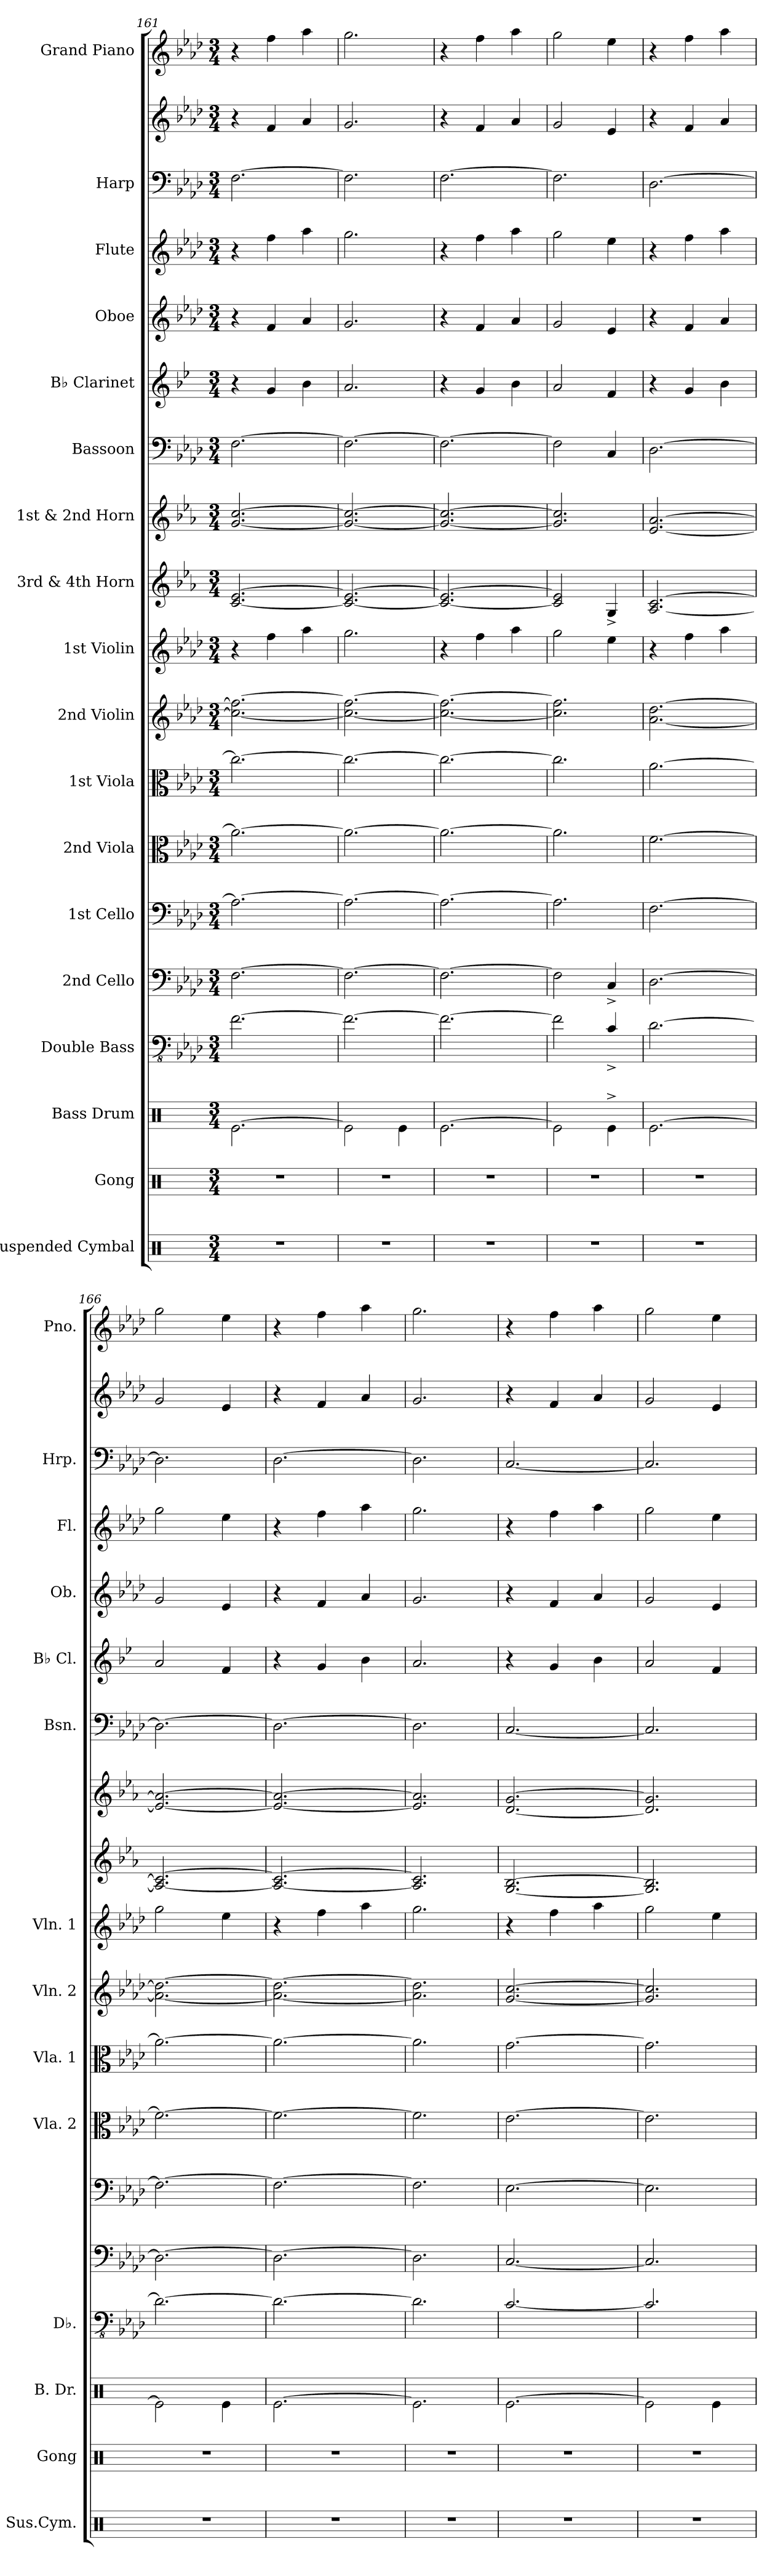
**kern	**kern	**kern	**kern	**kern	**kern	**kern	**kern	**kern	**kern	**kern	**kern	**kern	**kern	**kern	**kern	**kern	**kern	**kern
*part18	*part17	*part16	*part15	*part14	*part13	*part12	*part11	*part10	*part9	*part8	*part7	*part6	*part5	*part4	*part3	*part2	*part2	*part1
*staff19	*staff18	*staff17	*staff16	*staff15	*staff14	*staff13	*staff12	*staff11	*staff10	*staff9	*staff8	*staff7	*staff6	*staff5	*staff4	*staff3	*staff2	*staff1
*I"Suspended Cymbal	*I"Gong	*I"Bass Drum	*I"Double Bass	*I"2nd Cello	*I"1st Cello	*I"2nd Viola	*I"1st Viola	*I"2nd Violin	*I"1st Violin	*I"3rd &amp; 4th Horn	*I"1st &amp; 2nd Horn	*I"Bassoon	*I"B♭ Clarinet	*I"Oboe	*I"Flute	*I"Harp	*	*I"Grand Piano
*I'Sus.Cym.	*I'Gong	*I'B. Dr.	*I'Db.	*	*	*I'Vla. 2	*I'Vla. 1	*I'Vln. 2	*I'Vln. 1	*	*	*I'Bsn.	*I'B♭ Cl.	*I'Ob.	*I'Fl.	*I'Hrp.	*	*I'Pno.
*clefX	*clefX	*clefX	*clefFv4	*clefF4	*clefF4	*clefC3	*clefC3	*clefG2	*clefG2	*clefG2	*clefG2	*clefF4	*clefG2	*clefG2	*clefG2	*clefF4	*clefG2	*clefG2
*	*	*	*ITrd7c12	*	*	*	*	*	*	*ITrd4c7	*ITrd4c7	*	*ITrd1c2	*	*	*	*	*
*k[]	*k[]	*k[]	*k[b-e-a-d-]	*k[b-e-a-d-]	*k[b-e-a-d-]	*k[b-e-a-d-]	*k[b-e-a-d-]	*k[b-e-a-d-]	*k[b-e-a-d-]	*k[b-e-a-d-]	*k[b-e-a-d-]	*k[b-e-a-d-]	*k[b-e-a-d-]	*k[b-e-a-d-]	*k[b-e-a-d-]	*k[b-e-a-d-]	*k[b-e-a-d-]	*k[b-e-a-d-]
*M3/4	*M3/4	*M3/4	*M3/4	*M3/4	*M3/4	*M3/4	*M3/4	*M3/4	*M3/4	*M3/4	*M3/4	*M3/4	*M3/4	*M3/4	*M3/4	*M3/4	*M3/4	*M3/4
=161	=161	=161	=161	=161	=161	=161	=161	=161	=161	=161	=161	=161	=161	=161	=161	=161	=161	=161
2.r	2.r	[2.Re\	[2.FF\	[2.F\	2.A-\_	2.a-\_	2.cc\_	2.cc\_ 2.ff\_	4r	[2.F/ [2.A-/	[2.c/ [2.f/	[2.F\	4r	4r	4r	[2.F\	4r	4r
.	.	.	.	.	.	.	.	.	4ff\	.	.	.	4f/	4f/	4ff\	.	4f/	4ff\
.	.	.	.	.	.	.	.	.	4aa-\	.	.	.	4a-\	4a-/	4aa-\	.	4a-/	4aa-\
=162	=162	=162	=162	=162	=162	=162	=162	=162	=162	=162	=162	=162	=162	=162	=162	=162	=162	=162
2.r	2.r	2Re\]	2.FF\_	2.F\_	2.A-\_	2.a-\_	2.cc\_	2.cc\_ 2.ff\_	2.gg\	2.F/_ 2.A-/_	2.c/_ 2.f/_	2.F\_	2.g/	2.g/	2.gg\	2.F\]	2.g/	2.gg\
.	.	4Re\	.	.	.	.	.	.	.	.	.	.	.	.	.	.	.	.
=163	=163	=163	=163	=163	=163	=163	=163	=163	=163	=163	=163	=163	=163	=163	=163	=163	=163	=163
2.r	2.r	[2.Re\	2.FF\_	2.F\_	2.A-\_	2.a-\_	2.cc\_	2.cc\_ 2.ff\_	4r	2.F/_ 2.A-/_	2.c/_ 2.f/_	2.F\_	4r	4r	4r	[2.F\	4r	4r
.	.	.	.	.	.	.	.	.	4ff\	.	.	.	4f/	4f/	4ff\	.	4f/	4ff\
.	.	.	.	.	.	.	.	.	4aa-\	.	.	.	4a-\	4a-/	4aa-\	.	4a-/	4aa-\
=164	=164	=164	=164	=164	=164	=164	=164	=164	=164	=164	=164	=164	=164	=164	=164	=164	=164	=164
2.r	2.r	2Re\]	2FF\]	2F\]	2.A-\]	2.a-\]	2.cc\]	2.cc\] 2.ff\]	2gg\	2F/] 2A-/]	2.c/] 2.f/]	2F\]	2g/	2g/	2gg\	2.F\]	2g/	2gg\
.	.	4Re^\	4CC^/	4C^/	.	.	.	.	4ee-\	4C^/	.	4C/	4e-/	4e-/	4ee-\	.	4e-/	4ee-\
=165	=165	=165	=165	=165	=165	=165	=165	=165	=165	=165	=165	=165	=165	=165	=165	=165	=165	=165
2.r	2.r	[2.Re\	[2.DD-\	[2.D-\	[2.F\	[2.f\	[2.a-\	[2.a-\ [2.dd-\	4r	[2.D-/ [2.F/	[2.A-/ [2.d-/	[2.D-\	4r	4r	4r	[2.D-\	4r	4r
.	.	.	.	.	.	.	.	.	4ff\	.	.	.	4f/	4f/	4ff\	.	4f/	4ff\
.	.	.	.	.	.	.	.	.	4aa-\	.	.	.	4a-\	4a-/	4aa-\	.	4a-/	4aa-\
!!LO:PB:g=z
=166	=166	=166	=166	=166	=166	=166	=166	=166	=166	=166	=166	=166	=166	=166	=166	=166	=166	=166
2.r	2.r	2Re\]	2.DD-\_	2.D-\_	2.F\_	2.f\_	2.a-\_	2.a-\_ 2.dd-\_	2gg\	2.D-/_ 2.F/_	2.A-/_ 2.d-/_	2.D-\_	2g/	2g/	2gg\	2.D-\]	2g/	2gg\
.	.	4Re\	.	.	.	.	.	.	4ee-\	.	.	.	4e-/	4e-/	4ee-\	.	4e-/	4ee-\
=167	=167	=167	=167	=167	=167	=167	=167	=167	=167	=167	=167	=167	=167	=167	=167	=167	=167	=167
2.r	2.r	[2.Re\	2.DD-\_	2.D-\_	2.F\_	2.f\_	2.a-\_	2.a-\_ 2.dd-\_	4r	2.D-/_ 2.F/_	2.A-/_ 2.d-/_	2.D-\_	4r	4r	4r	[2.D-\	4r	4r
.	.	.	.	.	.	.	.	.	4ff\	.	.	.	4f/	4f/	4ff\	.	4f/	4ff\
.	.	.	.	.	.	.	.	.	4aa-\	.	.	.	4a-\	4a-/	4aa-\	.	4a-/	4aa-\
=168	=168	=168	=168	=168	=168	=168	=168	=168	=168	=168	=168	=168	=168	=168	=168	=168	=168	=168
2.r	2.r	2.Re\]	2.DD-\]	2.D-\]	2.F\]	2.f\]	2.a-\]	2.a-\] 2.dd-\]	2.gg\	2.D-/] 2.F/]	2.A-/] 2.d-/]	2.D-\]	2.g/	2.g/	2.gg\	2.D-\]	2.g/	2.gg\
=169	=169	=169	=169	=169	=169	=169	=169	=169	=169	=169	=169	=169	=169	=169	=169	=169	=169	=169
2.r	2.r	[2.Re\	[2.CC/	[2.C/	[2.E-\	[2.e-\	[2.g\	[2.g/ [2.cc/	4r	[2.C/ [2.E-/	[2.G/ [2.c/	[2.C/	4r	4r	4r	[2.C/	4r	4r
.	.	.	.	.	.	.	.	.	4ff\	.	.	.	4f/	4f/	4ff\	.	4f/	4ff\
.	.	.	.	.	.	.	.	.	4aa-\	.	.	.	4a-\	4a-/	4aa-\	.	4a-/	4aa-\
=170	=170	=170	=170	=170	=170	=170	=170	=170	=170	=170	=170	=170	=170	=170	=170	=170	=170	=170
2.r	2.r	2Re\]	2.CC/]	2.C/]	2.E-\]	2.e-\]	2.g\]	2.g/] 2.cc/]	2gg\	2.C/] 2.E-/]	2.G/] 2.c/]	2.C/]	2g/	2g/	2gg\	2.C/]	2g/	2gg\
.	.	4Re\	.	.	.	.	.	.	4ee-\	.	.	.	4e-/	4e-/	4ee-\	.	4e-/	4ee-\
=	=	=	=	=	=	=	=	=	=	=	=	=	=	=	=	=	=	=
*-	*-	*-	*-	*-	*-	*-	*-	*-	*-	*-	*-	*-	*-	*-	*-	*-	*-	*-
